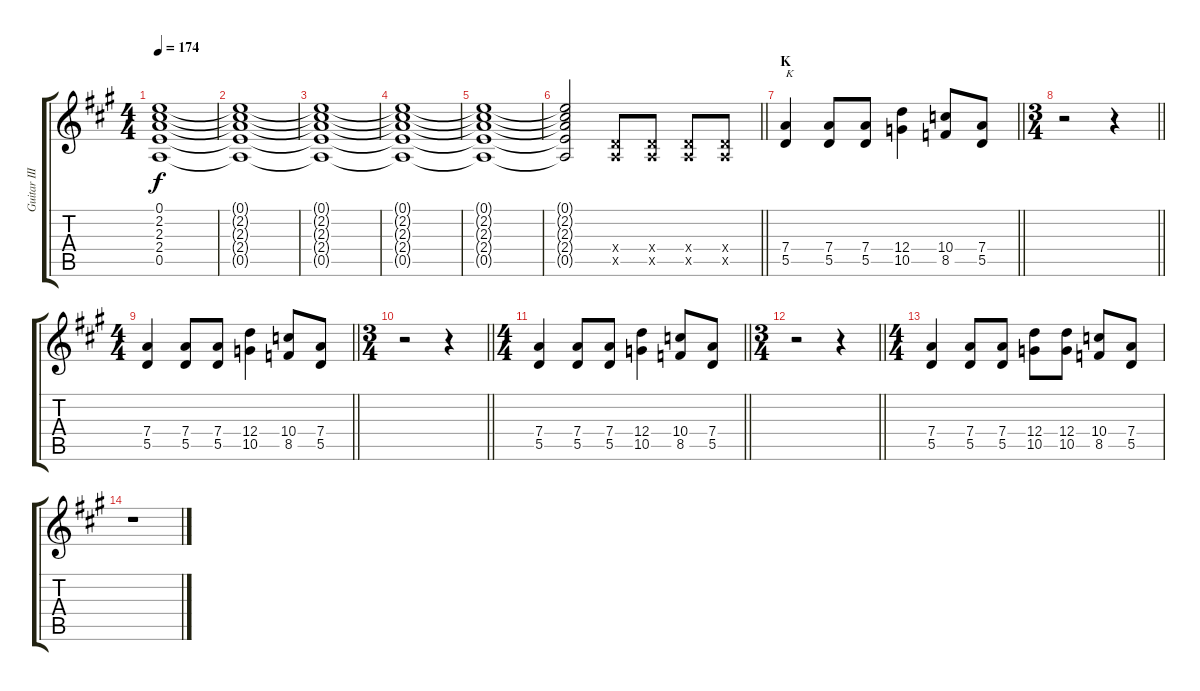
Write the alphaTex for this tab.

\track ("Guitar III" "Guitar III") {instrument distortionguitar}
\staff {score tabs}
\tuning (E4 B3 G3 D3 A2 E2) {hide}
\ts (4 4)
\tempo 174
\clef g2
\ks a
(0.1{t} 2.2{t} 2.3{t} 2.4{t} 0.5{t}).1{dy f} |
(0.1{t} 2.2{t} 2.3{t} 2.4{t} 0.5{t}).1 |
(0.1{t} 2.2{t} 2.3{t} 2.4{t} 0.5{t}).1 |
(0.1{t} 2.2{t} 2.3{t} 2.4{t} 0.5{t}).1 |
(0.1{t} 2.2{t} 2.3{t} 2.4{t} 0.5{t}).1 |
\barLineRight lightlight
(0.1{t} 2.2{t} 2.3{t} 2.4{t} 0.5{t}).2 (0.4{x} 0.5{x}).8 (0.4{x} 0.5{x}).8 (0.4{x} 0.5{x}).8 (0.4{x} 0.5{x}).8 |
\section ("" "K")
\barLineRight lightlight
(7.4 5.5).4{txt "K"} (7.4 5.5).8 (7.4 5.5).8 (12.4 10.5).4 (10.4 8.5).8 (7.4 5.5).8 |
\ts (3 4)
\barLineRight lightlight
r.2 r.4 |
\ts (4 4)
\barLineRight lightlight
(7.4 5.5).4 (7.4 5.5).8 (7.4 5.5).8 (12.4 10.5).4 (10.4 8.5).8 (7.4 5.5).8 |
\ts (3 4)
\barLineRight lightlight
r.2 r.4 |
\ts (4 4)
\barLineRight lightlight
(7.4 5.5).4 (7.4 5.5).8 (7.4 5.5).8 (12.4 10.5).4 (10.4 8.5).8 (7.4 5.5).8 |
\ts (3 4)
\barLineRight lightlight
r.2 r.4 |
\ts (4 4)
(7.4 5.5).4 (7.4 5.5).8 (7.4 5.5).8 (12.4 10.5).8 (12.4 10.5).8 (10.4 8.5).8 (7.4 5.5).8 |
r.1
